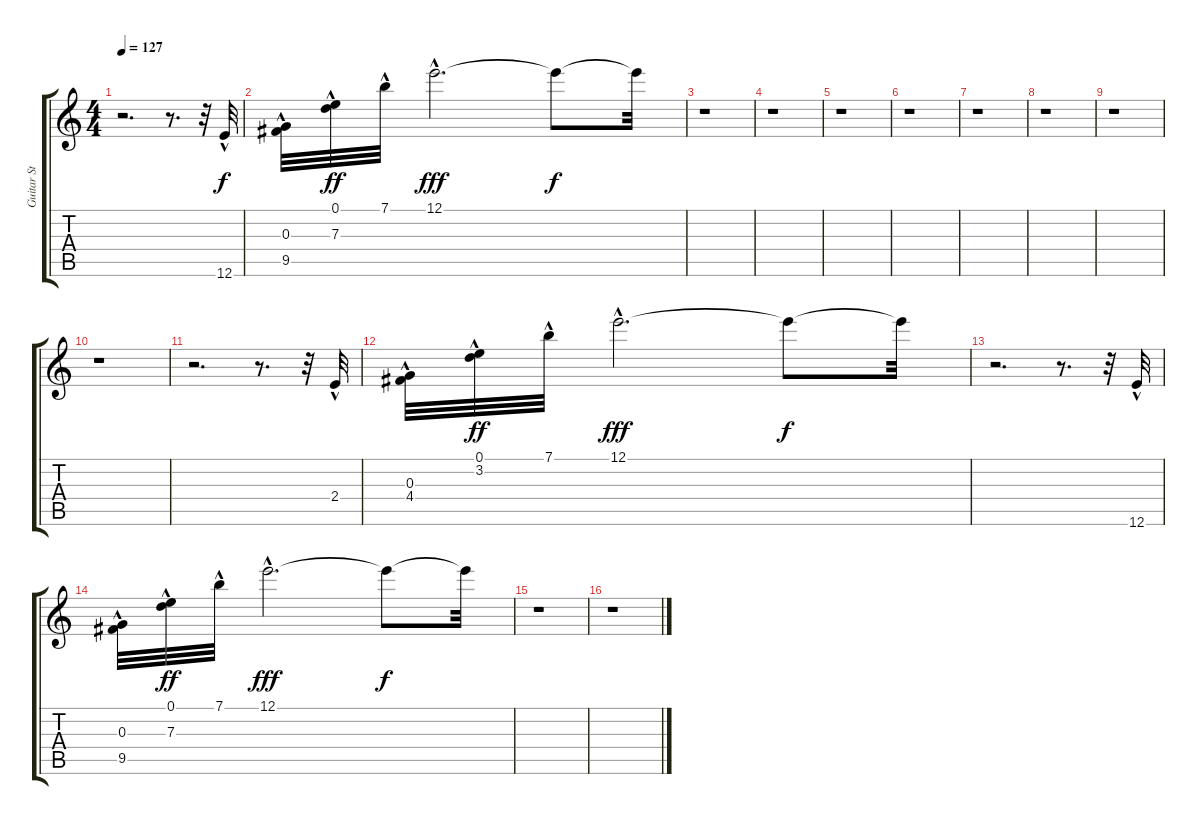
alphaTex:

\track (" Guitar Steel" " Guitar St") {instrument acousticguitarsteel}
\staff {score tabs}
\tuning (E4 B3 G3 D3 A2 E2) {hide}
\ts (4 4)
\tempo 127
\clef g2
\ks c
r.2{d dy f} r.8{d} r.32 12.6{hac}.32 |
(0.3{hac} 9.5{hac}).32 (0.1{hac} 7.3{hac}).32{dy ff} 7.1{hac}.32 12.1{hac}.2{d dy fff} 12.1{t}.8{dy f} 12.1{t}.32 |
r.1 |
r.1 |
r.1 |
r.1 |
r.1 |
r.1 |
r.1 |
r.1 |
r.2{d} r.8{d} r.32 2.4{hac}.32 |
(0.3{hac} 4.4{hac}).32 (0.1{hac} 3.2{hac}).32{dy ff} 7.1{hac}.32 12.1{hac}.2{d dy fff} 12.1{t}.8{dy f} 12.1{t}.32 |
r.2{d} r.8{d} r.32 12.6{hac}.32 |
(0.3{hac} 9.5{hac}).32 (0.1{hac} 7.3{hac}).32{dy ff} 7.1{hac}.32 12.1{hac}.2{d dy fff} 12.1{t}.8{dy f} 12.1{t}.32 |
r.1 |
r.1
